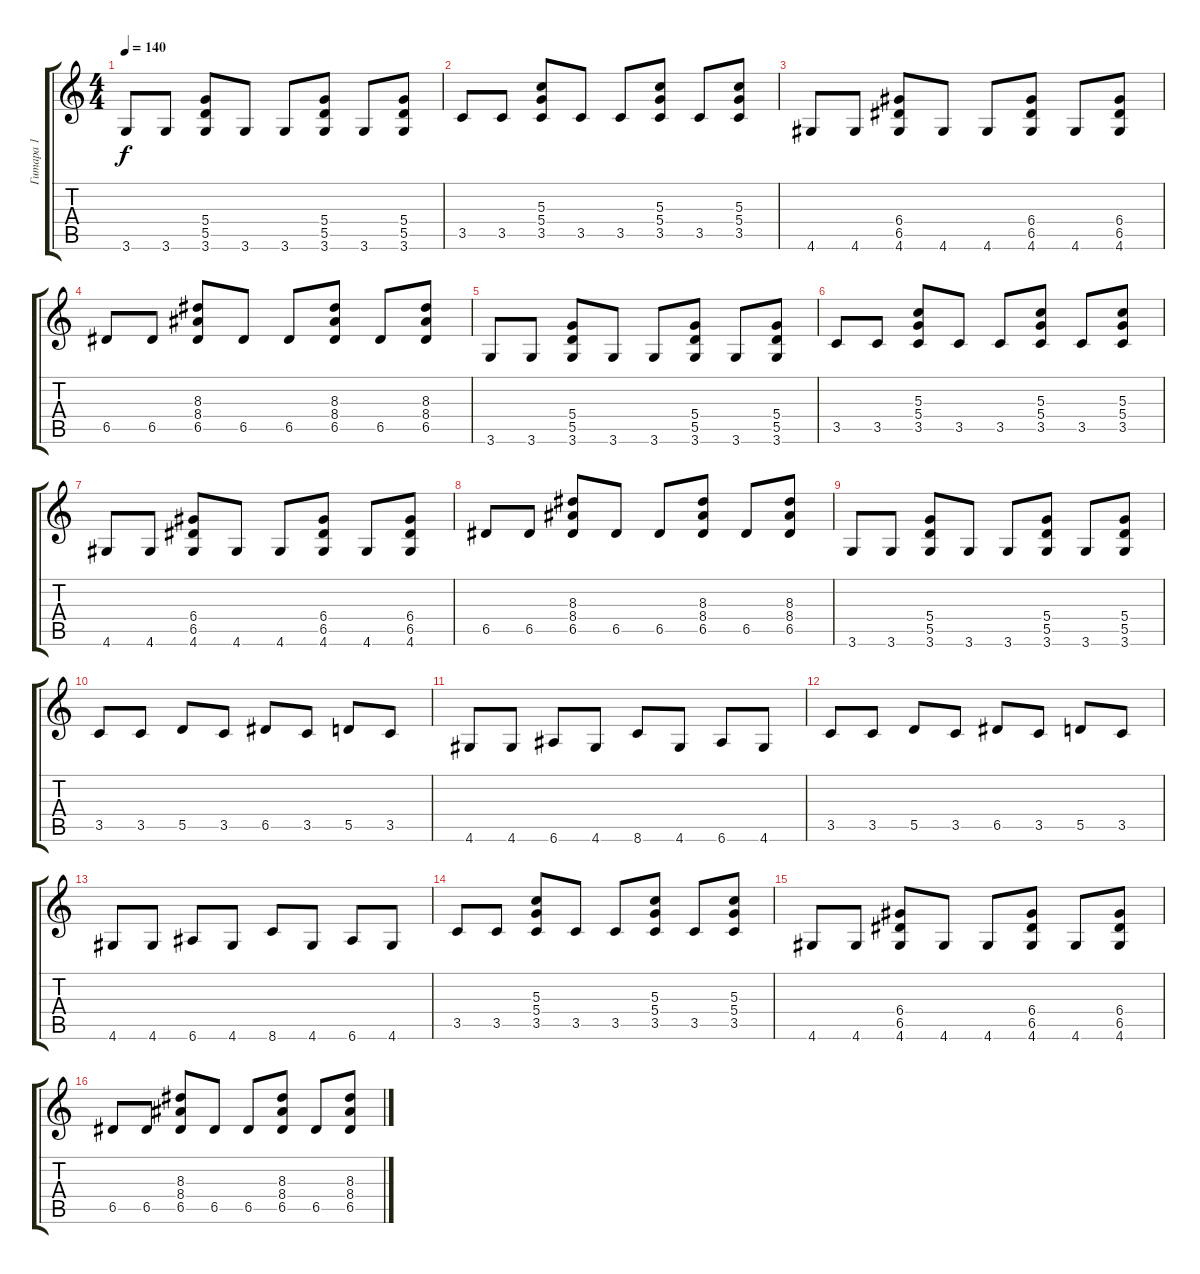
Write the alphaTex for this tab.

\track ("Гитара 1" "Гитара 1") {instrument distortionguitar}
\staff {score tabs}
\tuning (E4 B3 G3 D3 A2 E2) {hide}
\ts (4 4)
\tempo 140
\clef g2
\ks c
3.6.8{dy f} 3.6.8 (5.4 5.5 3.6).8 3.6.8 3.6.8 (5.4 5.5 3.6).8 3.6.8 (5.4 5.5 3.6).8 |
3.5.8 3.5.8 (5.3 5.4 3.5).8 3.5.8 3.5.8 (5.3 5.4 3.5).8 3.5.8 (5.3 5.4 3.5).8 |
4.6.8 4.6.8 (6.4 6.5 4.6).8 4.6.8 4.6.8 (6.4 6.5 4.6).8 4.6.8 (6.4 6.5 4.6).8 |
6.5.8 6.5.8 (8.3 8.4 6.5).8 6.5.8 6.5.8 (8.3 8.4 6.5).8 6.5.8 (8.3 8.4 6.5).8 |
3.6.8 3.6.8 (5.4 5.5 3.6).8 3.6.8 3.6.8 (5.4 5.5 3.6).8 3.6.8 (5.4 5.5 3.6).8 |
3.5.8 3.5.8 (5.3 5.4 3.5).8 3.5.8 3.5.8 (5.3 5.4 3.5).8 3.5.8 (5.3 5.4 3.5).8 |
4.6.8 4.6.8 (6.4 6.5 4.6).8 4.6.8 4.6.8 (6.4 6.5 4.6).8 4.6.8 (6.4 6.5 4.6).8 |
6.5.8 6.5.8 (8.3 8.4 6.5).8 6.5.8 6.5.8 (8.3 8.4 6.5).8 6.5.8 (8.3 8.4 6.5).8 |
3.6.8 3.6.8 (5.4 5.5 3.6).8 3.6.8 3.6.8 (5.4 5.5 3.6).8 3.6.8 (5.4 5.5 3.6).8 |
3.5.8 3.5.8 5.5.8 3.5.8 6.5.8 3.5.8 5.5.8 3.5.8 |
4.6.8 4.6.8 6.6.8 4.6.8 8.6.8 4.6.8 6.6.8 4.6.8 |
3.5.8 3.5.8 5.5.8 3.5.8 6.5.8 3.5.8 5.5.8 3.5.8 |
4.6.8 4.6.8 6.6.8 4.6.8 8.6.8 4.6.8 6.6.8 4.6.8 |
3.5.8 3.5.8 (5.3 5.4 3.5).8 3.5.8 3.5.8 (5.3 5.4 3.5).8 3.5.8 (5.3 5.4 3.5).8 |
4.6.8 4.6.8 (6.4 6.5 4.6).8 4.6.8 4.6.8 (6.4 6.5 4.6).8 4.6.8 (6.4 6.5 4.6).8 |
6.5.8 6.5.8 (8.3 8.4 6.5).8 6.5.8 6.5.8 (8.3 8.4 6.5).8 6.5.8 (8.3 8.4 6.5).8
